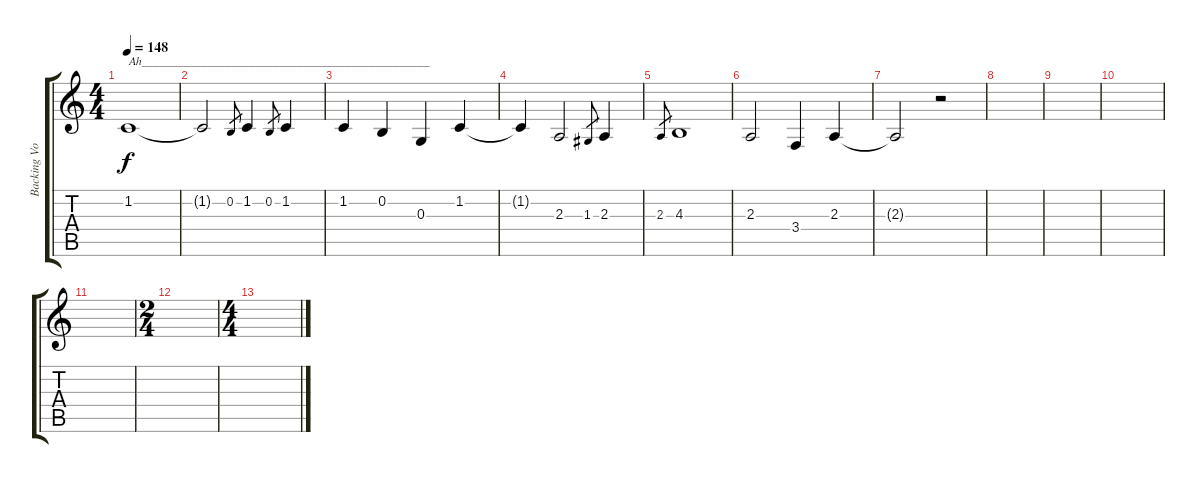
\track ("Backing Vocals" "Backing Vo") {instrument harmonica}
\staff {score tabs}
\tuning (E4 B3 G3 D3 A2 E2) {hide}
\ts (4 4)
\tempo 148
\clef g2
\ks c
1.2.1{txt "Ah________________________________________________" dy f} |
1.2{t}.2 0.2.8{gr} 1.2.4 0.2.8{gr} 1.2.4 |
1.2.4 0.2.4 0.3.4 1.2.4 |
1.2{t}.4 2.3.2 1.3.8{gr} 2.3.4 |
2.3.8{gr} 4.3.1 |
2.3.2 3.4.4 2.3.4 |
2.3{t}.2 r.2 |
|
|
|
|
\ts (2 4)
|
\ts (4 4)
